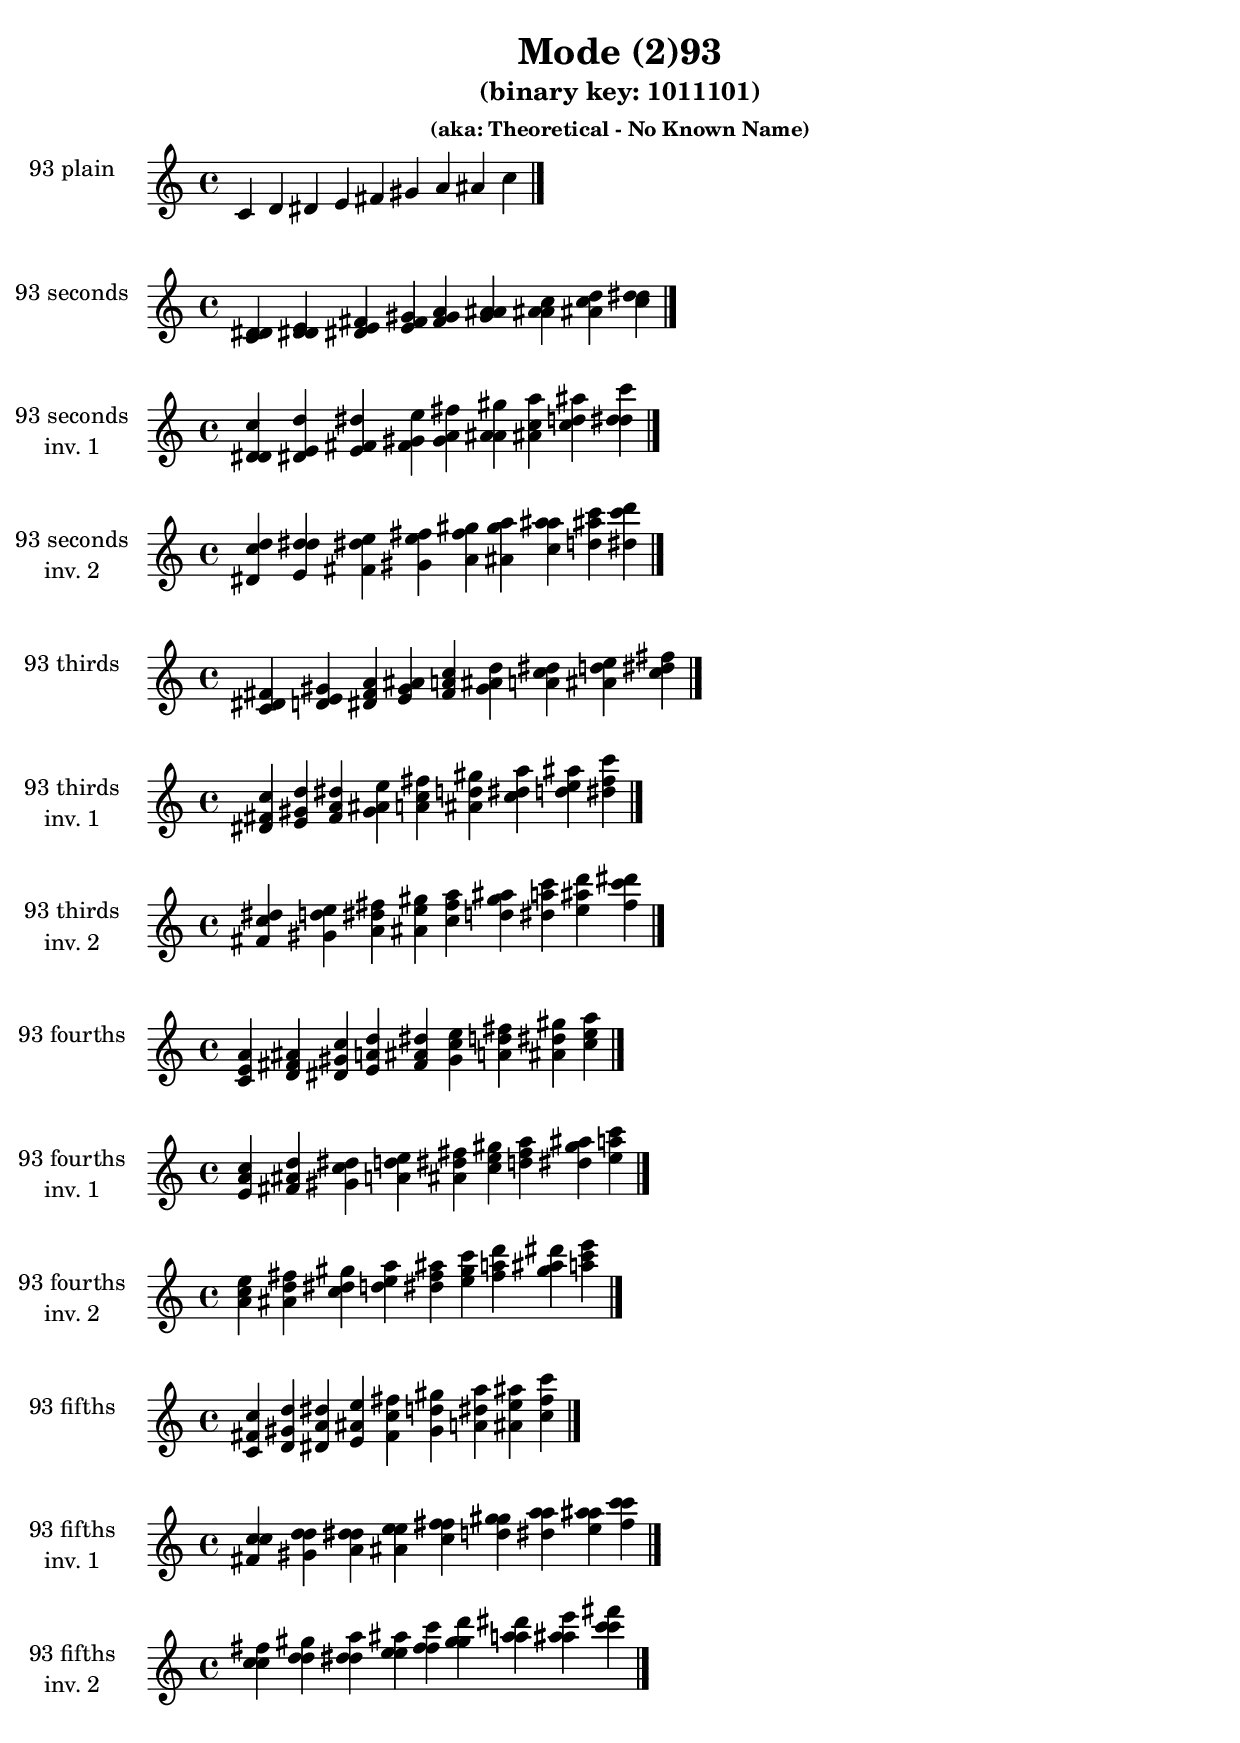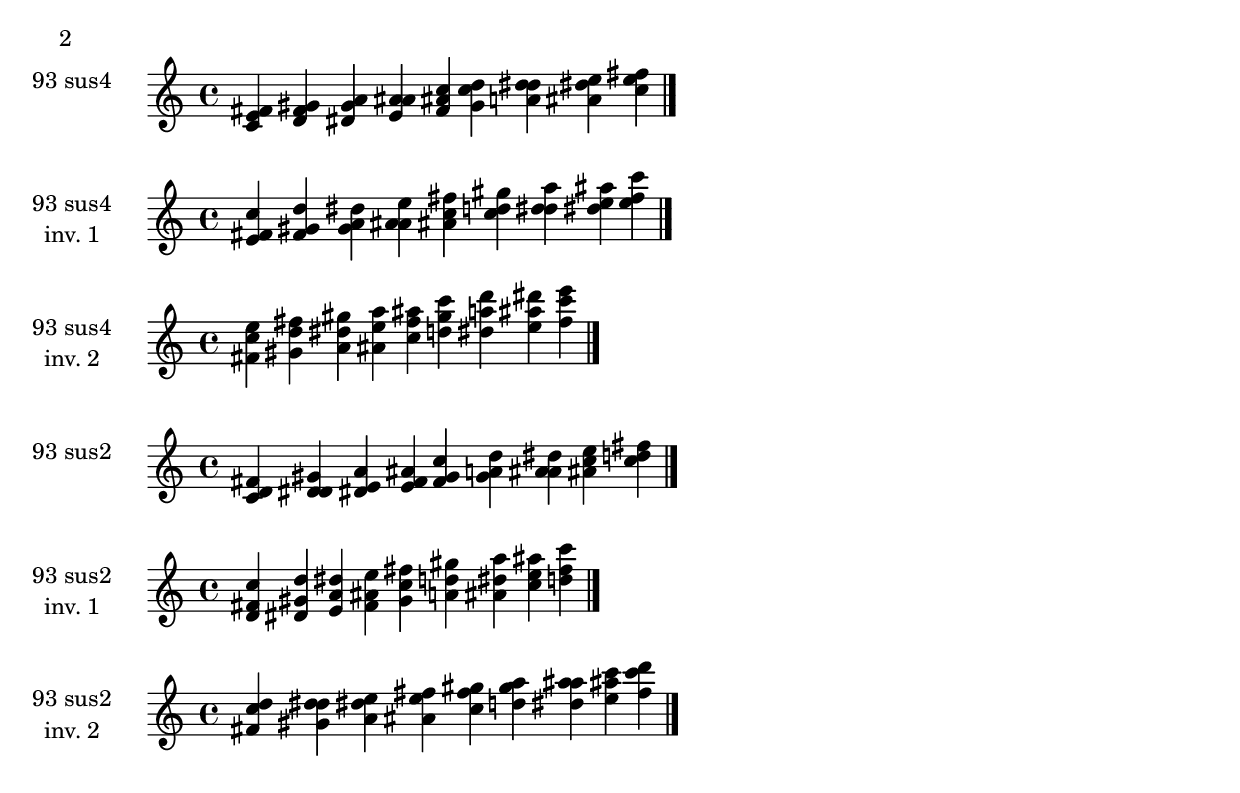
\version "2.19.0"

\header {
  title = "Mode (2)93"
  subtitle = "(binary key: 1011101)"
  subsubtitle = "(aka: Theoretical - No Known Name)"
 %% Remove default LilyPond tagline
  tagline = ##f
}

\paper {
  #(set-paper-size "a4")
}

global = {
  \key c \major
  \time 4/4
  \tempo 4=100
}

\book {
  \score {
    \new Staff \with {
      instrumentName =  \markup { \column {
         \hcenter-in #14 \line { 93 plain }
         \hcenter-in #14 \line {  } } }
      midiInstrument = "oboe"
    } { \accidentalStyle "default"
        \cadenzaOn c' d' dis' e' fis' gis' a' ais' c''  \cadenzaOff \bar "|." }
    \layout { }
  }
  \score {
    \new Staff \with {
      instrumentName =  \markup { \column {
         \hcenter-in #14 \line { 93 seconds }
         \hcenter-in #14 \line {  } } }
      midiInstrument = "oboe"
    } { \accidentalStyle "default"
        \cadenzaOn <c' d' dis'> <d' dis' e'> <dis' e' fis'> <e' fis' gis'> <fis' gis' a'> <gis' a' ais'> <a' ais' c''> <ais' c'' d''> <c'' d'' dis''>  \cadenzaOff \bar "|." }
    \layout { }
  }
  \score {
    \new Staff \with {
      instrumentName =  \markup { \column {
         \hcenter-in #14 \line { 93 seconds }
         \hcenter-in #14 \line { inv. 1 } } }
      midiInstrument = "oboe"
    } { \accidentalStyle "default"
        \cadenzaOn <d' dis' c''> <dis' e' d''> <e' fis' dis''> <fis' gis' e''> <gis' a' fis''> <a' ais' gis''> <ais' c'' a''> <c'' d'' ais''> <d'' dis'' c'''>  \cadenzaOff \bar "|." }
    \layout { }
  }
  \score {
    \new Staff \with {
      instrumentName =  \markup { \column {
         \hcenter-in #14 \line { 93 seconds }
         \hcenter-in #14 \line { inv. 2 } } }
      midiInstrument = "oboe"
    } { \accidentalStyle "default"
        \cadenzaOn <dis' c'' d''> <e' d'' dis''> <fis' dis'' e''> <gis' e'' fis''> <a' fis'' gis''> <ais' gis'' a''> <c'' a'' ais''> <d'' ais'' c'''> <dis'' c''' d'''>  \cadenzaOff \bar "|." }
    \layout { }
  }
  \score {
    \new Staff \with {
      instrumentName =  \markup { \column {
         \hcenter-in #14 \line { 93 thirds }
         \hcenter-in #14 \line {  } } }
      midiInstrument = "oboe"
    } { \accidentalStyle "default"
        \cadenzaOn <c' dis' fis'> <d' e' gis'> <dis' fis' a'> <e' gis' ais'> <fis' a' c''> <gis' ais' d''> <a' c'' dis''> <ais' d'' e''> <c'' dis'' fis''>  \cadenzaOff \bar "|." }
    \layout { }
  }
  \score {
    \new Staff \with {
      instrumentName =  \markup { \column {
         \hcenter-in #14 \line { 93 thirds }
         \hcenter-in #14 \line { inv. 1 } } }
      midiInstrument = "oboe"
    } { \accidentalStyle "default"
        \cadenzaOn <dis' fis' c''> <e' gis' d''> <fis' a' dis''> <gis' ais' e''> <a' c'' fis''> <ais' d'' gis''> <c'' dis'' a''> <d'' e'' ais''> <dis'' fis'' c'''>  \cadenzaOff \bar "|." }
    \layout { }
  }
  \score {
    \new Staff \with {
      instrumentName =  \markup { \column {
         \hcenter-in #14 \line { 93 thirds }
         \hcenter-in #14 \line { inv. 2 } } }
      midiInstrument = "oboe"
    } { \accidentalStyle "default"
        \cadenzaOn <fis' c'' dis''> <gis' d'' e''> <a' dis'' fis''> <ais' e'' gis''> <c'' fis'' a''> <d'' gis'' ais''> <dis'' a'' c'''> <e'' ais'' d'''> <fis'' c''' dis'''>  \cadenzaOff \bar "|." }
    \layout { }
  }
  \score {
    \new Staff \with {
      instrumentName =  \markup { \column {
         \hcenter-in #14 \line { 93 fourths }
         \hcenter-in #14 \line {  } } }
      midiInstrument = "oboe"
    } { \accidentalStyle "default"
        \cadenzaOn <c' e' a'> <d' fis' ais'> <dis' gis' c''> <e' a' d''> <fis' ais' dis''> <gis' c'' e''> <a' d'' fis''> <ais' dis'' gis''> <c'' e'' a''>  \cadenzaOff \bar "|." }
    \layout { }
  }
  \score {
    \new Staff \with {
      instrumentName =  \markup { \column {
         \hcenter-in #14 \line { 93 fourths }
         \hcenter-in #14 \line { inv. 1 } } }
      midiInstrument = "oboe"
    } { \accidentalStyle "default"
        \cadenzaOn <e' a' c''> <fis' ais' d''> <gis' c'' dis''> <a' d'' e''> <ais' dis'' fis''> <c'' e'' gis''> <d'' fis'' a''> <dis'' gis'' ais''> <e'' a'' c'''>  \cadenzaOff \bar "|." }
    \layout { }
  }
  \score {
    \new Staff \with {
      instrumentName =  \markup { \column {
         \hcenter-in #14 \line { 93 fourths }
         \hcenter-in #14 \line { inv. 2 } } }
      midiInstrument = "oboe"
    } { \accidentalStyle "default"
        \cadenzaOn <a' c'' e''> <ais' d'' fis''> <c'' dis'' gis''> <d'' e'' a''> <dis'' fis'' ais''> <e'' gis'' c'''> <fis'' a'' d'''> <gis'' ais'' dis'''> <a'' c''' e'''>  \cadenzaOff \bar "|." }
    \layout { }
  }
  \score {
    \new Staff \with {
      instrumentName =  \markup { \column {
         \hcenter-in #14 \line { 93 fifths }
         \hcenter-in #14 \line {  } } }
      midiInstrument = "oboe"
    } { \accidentalStyle "default"
        \cadenzaOn <c' fis' c''> <d' gis' d''> <dis' a' dis''> <e' ais' e''> <fis' c'' fis''> <gis' d'' gis''> <a' dis'' a''> <ais' e'' ais''> <c'' fis'' c'''>  \cadenzaOff \bar "|." }
    \layout { }
  }
  \score {
    \new Staff \with {
      instrumentName =  \markup { \column {
         \hcenter-in #14 \line { 93 fifths }
         \hcenter-in #14 \line { inv. 1 } } }
      midiInstrument = "oboe"
    } { \accidentalStyle "default"
        \cadenzaOn <fis' c'' c''> <gis' d'' d''> <a' dis'' dis''> <ais' e'' e''> <c'' fis'' fis''> <d'' gis'' gis''> <dis'' a'' a''> <e'' ais'' ais''> <fis'' c''' c'''>  \cadenzaOff \bar "|." }
    \layout { }
  }
  \score {
    \new Staff \with {
      instrumentName =  \markup { \column {
         \hcenter-in #14 \line { 93 fifths }
         \hcenter-in #14 \line { inv. 2 } } }
      midiInstrument = "oboe"
    } { \accidentalStyle "default"
        \cadenzaOn <c'' c'' fis''> <d'' d'' gis''> <dis'' dis'' a''> <e'' e'' ais''> <fis'' fis'' c'''> <gis'' gis'' d'''> <a'' a'' dis'''> <ais'' ais'' e'''> <c''' c''' fis'''>  \cadenzaOff \bar "|." }
    \layout { }
  }
  \score {
    \new Staff \with {
      instrumentName =  \markup { \column {
         \hcenter-in #14 \line { 93 sus4 }
         \hcenter-in #14 \line {  } } }
      midiInstrument = "oboe"
    } { \accidentalStyle "default"
        \cadenzaOn <c' e' fis'> <d' fis' gis'> <dis' gis' a'> <e' a' ais'> <fis' ais' c''> <gis' c'' d''> <a' d'' dis''> <ais' dis'' e''> <c'' e'' fis''>  \cadenzaOff \bar "|." }
    \layout { }
  }
  \score {
    \new Staff \with {
      instrumentName =  \markup { \column {
         \hcenter-in #14 \line { 93 sus4 }
         \hcenter-in #14 \line { inv. 1 } } }
      midiInstrument = "oboe"
    } { \accidentalStyle "default"
        \cadenzaOn <e' fis' c''> <fis' gis' d''> <gis' a' dis''> <a' ais' e''> <ais' c'' fis''> <c'' d'' gis''> <d'' dis'' a''> <dis'' e'' ais''> <e'' fis'' c'''>  \cadenzaOff \bar "|." }
    \layout { }
  }
  \score {
    \new Staff \with {
      instrumentName =  \markup { \column {
         \hcenter-in #14 \line { 93 sus4 }
         \hcenter-in #14 \line { inv. 2 } } }
      midiInstrument = "oboe"
    } { \accidentalStyle "default"
        \cadenzaOn <fis' c'' e''> <gis' d'' fis''> <a' dis'' gis''> <ais' e'' a''> <c'' fis'' ais''> <d'' gis'' c'''> <dis'' a'' d'''> <e'' ais'' dis'''> <fis'' c''' e'''>  \cadenzaOff \bar "|." }
    \layout { }
  }
  \score {
    \new Staff \with {
      instrumentName =  \markup { \column {
         \hcenter-in #14 \line { 93 sus2 }
         \hcenter-in #14 \line {  } } }
      midiInstrument = "oboe"
    } { \accidentalStyle "default"
        \cadenzaOn <c' d' fis'> <d' dis' gis'> <dis' e' a'> <e' fis' ais'> <fis' gis' c''> <gis' a' d''> <a' ais' dis''> <ais' c'' e''> <c'' d'' fis''>  \cadenzaOff \bar "|." }
    \layout { }
  }
  \score {
    \new Staff \with {
      instrumentName =  \markup { \column {
         \hcenter-in #14 \line { 93 sus2 }
         \hcenter-in #14 \line { inv. 1 } } }
      midiInstrument = "oboe"
    } { \accidentalStyle "default"
        \cadenzaOn <d' fis' c''> <dis' gis' d''> <e' a' dis''> <fis' ais' e''> <gis' c'' fis''> <a' d'' gis''> <ais' dis'' a''> <c'' e'' ais''> <d'' fis'' c'''>  \cadenzaOff \bar "|." }
    \layout { }
  }
  \score {
    \new Staff \with {
      instrumentName =  \markup { \column {
         \hcenter-in #14 \line { 93 sus2 }
         \hcenter-in #14 \line { inv. 2 } } }
      midiInstrument = "oboe"
    } { \accidentalStyle "default"
        \cadenzaOn <fis' c'' d''> <gis' d'' dis''> <a' dis'' e''> <ais' e'' fis''> <c'' fis'' gis''> <d'' gis'' a''> <dis'' a'' ais''> <e'' ais'' c'''> <fis'' c''' d'''>  \cadenzaOff \bar "|." }
    \layout { }
  }
}

\book {
  \bookOutputSuffix "plain_"
  \score {
    \new Staff \with {
      instrumentName =  \markup { \column {
         \hcenter-in #14 \line { 93 plain }
         \hcenter-in #14 \line {  } } }
      midiInstrument = "oboe"
    } { \accidentalStyle "default"
        \cadenzaOn c' d' dis' e' fis' gis' a' ais' c''  \cadenzaOff \bar "|." }
    \midi { }
  }
}
\book {
  \bookOutputSuffix "seconds_"
  \score {
    \new Staff \with {
      instrumentName =  \markup { \column {
         \hcenter-in #14 \line { 93 seconds }
         \hcenter-in #14 \line {  } } }
      midiInstrument = "oboe"
    } { \accidentalStyle "default"
        \cadenzaOn <c' d' dis'> <d' dis' e'> <dis' e' fis'> <e' fis' gis'> <fis' gis' a'> <gis' a' ais'> <a' ais' c''> <ais' c'' d''> <c'' d'' dis''>  \cadenzaOff \bar "|." }
    \midi { }
  }
}
\book {
  \bookOutputSuffix "seconds_inv. 1"
  \score {
    \new Staff \with {
      instrumentName =  \markup { \column {
         \hcenter-in #14 \line { 93 seconds }
         \hcenter-in #14 \line { inv. 1 } } }
      midiInstrument = "oboe"
    } { \accidentalStyle "default"
        \cadenzaOn <d' dis' c''> <dis' e' d''> <e' fis' dis''> <fis' gis' e''> <gis' a' fis''> <a' ais' gis''> <ais' c'' a''> <c'' d'' ais''> <d'' dis'' c'''>  \cadenzaOff \bar "|." }
    \midi { }
  }
}
\book {
  \bookOutputSuffix "seconds_inv. 2"
  \score {
    \new Staff \with {
      instrumentName =  \markup { \column {
         \hcenter-in #14 \line { 93 seconds }
         \hcenter-in #14 \line { inv. 2 } } }
      midiInstrument = "oboe"
    } { \accidentalStyle "default"
        \cadenzaOn <dis' c'' d''> <e' d'' dis''> <fis' dis'' e''> <gis' e'' fis''> <a' fis'' gis''> <ais' gis'' a''> <c'' a'' ais''> <d'' ais'' c'''> <dis'' c''' d'''>  \cadenzaOff \bar "|." }
    \midi { }
  }
}
\book {
  \bookOutputSuffix "thirds_"
  \score {
    \new Staff \with {
      instrumentName =  \markup { \column {
         \hcenter-in #14 \line { 93 thirds }
         \hcenter-in #14 \line {  } } }
      midiInstrument = "oboe"
    } { \accidentalStyle "default"
        \cadenzaOn <c' dis' fis'> <d' e' gis'> <dis' fis' a'> <e' gis' ais'> <fis' a' c''> <gis' ais' d''> <a' c'' dis''> <ais' d'' e''> <c'' dis'' fis''>  \cadenzaOff \bar "|." }
    \midi { }
  }
}
\book {
  \bookOutputSuffix "thirds_inv. 1"
  \score {
    \new Staff \with {
      instrumentName =  \markup { \column {
         \hcenter-in #14 \line { 93 thirds }
         \hcenter-in #14 \line { inv. 1 } } }
      midiInstrument = "oboe"
    } { \accidentalStyle "default"
        \cadenzaOn <dis' fis' c''> <e' gis' d''> <fis' a' dis''> <gis' ais' e''> <a' c'' fis''> <ais' d'' gis''> <c'' dis'' a''> <d'' e'' ais''> <dis'' fis'' c'''>  \cadenzaOff \bar "|." }
    \midi { }
  }
}
\book {
  \bookOutputSuffix "thirds_inv. 2"
  \score {
    \new Staff \with {
      instrumentName =  \markup { \column {
         \hcenter-in #14 \line { 93 thirds }
         \hcenter-in #14 \line { inv. 2 } } }
      midiInstrument = "oboe"
    } { \accidentalStyle "default"
        \cadenzaOn <fis' c'' dis''> <gis' d'' e''> <a' dis'' fis''> <ais' e'' gis''> <c'' fis'' a''> <d'' gis'' ais''> <dis'' a'' c'''> <e'' ais'' d'''> <fis'' c''' dis'''>  \cadenzaOff \bar "|." }
    \midi { }
  }
}
\book {
  \bookOutputSuffix "fourths_"
  \score {
    \new Staff \with {
      instrumentName =  \markup { \column {
         \hcenter-in #14 \line { 93 fourths }
         \hcenter-in #14 \line {  } } }
      midiInstrument = "oboe"
    } { \accidentalStyle "default"
        \cadenzaOn <c' e' a'> <d' fis' ais'> <dis' gis' c''> <e' a' d''> <fis' ais' dis''> <gis' c'' e''> <a' d'' fis''> <ais' dis'' gis''> <c'' e'' a''>  \cadenzaOff \bar "|." }
    \midi { }
  }
}
\book {
  \bookOutputSuffix "fourths_inv. 1"
  \score {
    \new Staff \with {
      instrumentName =  \markup { \column {
         \hcenter-in #14 \line { 93 fourths }
         \hcenter-in #14 \line { inv. 1 } } }
      midiInstrument = "oboe"
    } { \accidentalStyle "default"
        \cadenzaOn <e' a' c''> <fis' ais' d''> <gis' c'' dis''> <a' d'' e''> <ais' dis'' fis''> <c'' e'' gis''> <d'' fis'' a''> <dis'' gis'' ais''> <e'' a'' c'''>  \cadenzaOff \bar "|." }
    \midi { }
  }
}
\book {
  \bookOutputSuffix "fourths_inv. 2"
  \score {
    \new Staff \with {
      instrumentName =  \markup { \column {
         \hcenter-in #14 \line { 93 fourths }
         \hcenter-in #14 \line { inv. 2 } } }
      midiInstrument = "oboe"
    } { \accidentalStyle "default"
        \cadenzaOn <a' c'' e''> <ais' d'' fis''> <c'' dis'' gis''> <d'' e'' a''> <dis'' fis'' ais''> <e'' gis'' c'''> <fis'' a'' d'''> <gis'' ais'' dis'''> <a'' c''' e'''>  \cadenzaOff \bar "|." }
    \midi { }
  }
}
\book {
  \bookOutputSuffix "fifths_"
  \score {
    \new Staff \with {
      instrumentName =  \markup { \column {
         \hcenter-in #14 \line { 93 fifths }
         \hcenter-in #14 \line {  } } }
      midiInstrument = "oboe"
    } { \accidentalStyle "default"
        \cadenzaOn <c' fis' c''> <d' gis' d''> <dis' a' dis''> <e' ais' e''> <fis' c'' fis''> <gis' d'' gis''> <a' dis'' a''> <ais' e'' ais''> <c'' fis'' c'''>  \cadenzaOff \bar "|." }
    \midi { }
  }
}
\book {
  \bookOutputSuffix "fifths_inv. 1"
  \score {
    \new Staff \with {
      instrumentName =  \markup { \column {
         \hcenter-in #14 \line { 93 fifths }
         \hcenter-in #14 \line { inv. 1 } } }
      midiInstrument = "oboe"
    } { \accidentalStyle "default"
        \cadenzaOn <fis' c'' c''> <gis' d'' d''> <a' dis'' dis''> <ais' e'' e''> <c'' fis'' fis''> <d'' gis'' gis''> <dis'' a'' a''> <e'' ais'' ais''> <fis'' c''' c'''>  \cadenzaOff \bar "|." }
    \midi { }
  }
}
\book {
  \bookOutputSuffix "fifths_inv. 2"
  \score {
    \new Staff \with {
      instrumentName =  \markup { \column {
         \hcenter-in #14 \line { 93 fifths }
         \hcenter-in #14 \line { inv. 2 } } }
      midiInstrument = "oboe"
    } { \accidentalStyle "default"
        \cadenzaOn <c'' c'' fis''> <d'' d'' gis''> <dis'' dis'' a''> <e'' e'' ais''> <fis'' fis'' c'''> <gis'' gis'' d'''> <a'' a'' dis'''> <ais'' ais'' e'''> <c''' c''' fis'''>  \cadenzaOff \bar "|." }
    \midi { }
  }
}
\book {
  \bookOutputSuffix "sus4_"
  \score {
    \new Staff \with {
      instrumentName =  \markup { \column {
         \hcenter-in #14 \line { 93 sus4 }
         \hcenter-in #14 \line {  } } }
      midiInstrument = "oboe"
    } { \accidentalStyle "default"
        \cadenzaOn <c' e' fis'> <d' fis' gis'> <dis' gis' a'> <e' a' ais'> <fis' ais' c''> <gis' c'' d''> <a' d'' dis''> <ais' dis'' e''> <c'' e'' fis''>  \cadenzaOff \bar "|." }
    \midi { }
  }
}
\book {
  \bookOutputSuffix "sus4_inv. 1"
  \score {
    \new Staff \with {
      instrumentName =  \markup { \column {
         \hcenter-in #14 \line { 93 sus4 }
         \hcenter-in #14 \line { inv. 1 } } }
      midiInstrument = "oboe"
    } { \accidentalStyle "default"
        \cadenzaOn <e' fis' c''> <fis' gis' d''> <gis' a' dis''> <a' ais' e''> <ais' c'' fis''> <c'' d'' gis''> <d'' dis'' a''> <dis'' e'' ais''> <e'' fis'' c'''>  \cadenzaOff \bar "|." }
    \midi { }
  }
}
\book {
  \bookOutputSuffix "sus4_inv. 2"
  \score {
    \new Staff \with {
      instrumentName =  \markup { \column {
         \hcenter-in #14 \line { 93 sus4 }
         \hcenter-in #14 \line { inv. 2 } } }
      midiInstrument = "oboe"
    } { \accidentalStyle "default"
        \cadenzaOn <fis' c'' e''> <gis' d'' fis''> <a' dis'' gis''> <ais' e'' a''> <c'' fis'' ais''> <d'' gis'' c'''> <dis'' a'' d'''> <e'' ais'' dis'''> <fis'' c''' e'''>  \cadenzaOff \bar "|." }
    \midi { }
  }
}
\book {
  \bookOutputSuffix "sus2_"
  \score {
    \new Staff \with {
      instrumentName =  \markup { \column {
         \hcenter-in #14 \line { 93 sus2 }
         \hcenter-in #14 \line {  } } }
      midiInstrument = "oboe"
    } { \accidentalStyle "default"
        \cadenzaOn <c' d' fis'> <d' dis' gis'> <dis' e' a'> <e' fis' ais'> <fis' gis' c''> <gis' a' d''> <a' ais' dis''> <ais' c'' e''> <c'' d'' fis''>  \cadenzaOff \bar "|." }
    \midi { }
  }
}
\book {
  \bookOutputSuffix "sus2_inv. 1"
  \score {
    \new Staff \with {
      instrumentName =  \markup { \column {
         \hcenter-in #14 \line { 93 sus2 }
         \hcenter-in #14 \line { inv. 1 } } }
      midiInstrument = "oboe"
    } { \accidentalStyle "default"
        \cadenzaOn <d' fis' c''> <dis' gis' d''> <e' a' dis''> <fis' ais' e''> <gis' c'' fis''> <a' d'' gis''> <ais' dis'' a''> <c'' e'' ais''> <d'' fis'' c'''>  \cadenzaOff \bar "|." }
    \midi { }
  }
}
\book {
  \bookOutputSuffix "sus2_inv. 2"
  \score {
    \new Staff \with {
      instrumentName =  \markup { \column {
         \hcenter-in #14 \line { 93 sus2 }
         \hcenter-in #14 \line { inv. 2 } } }
      midiInstrument = "oboe"
    } { \accidentalStyle "default"
        \cadenzaOn <fis' c'' d''> <gis' d'' dis''> <a' dis'' e''> <ais' e'' fis''> <c'' fis'' gis''> <d'' gis'' a''> <dis'' a'' ais''> <e'' ais'' c'''> <fis'' c''' d'''>  \cadenzaOff \bar "|." }
    \midi { }
  }
}
